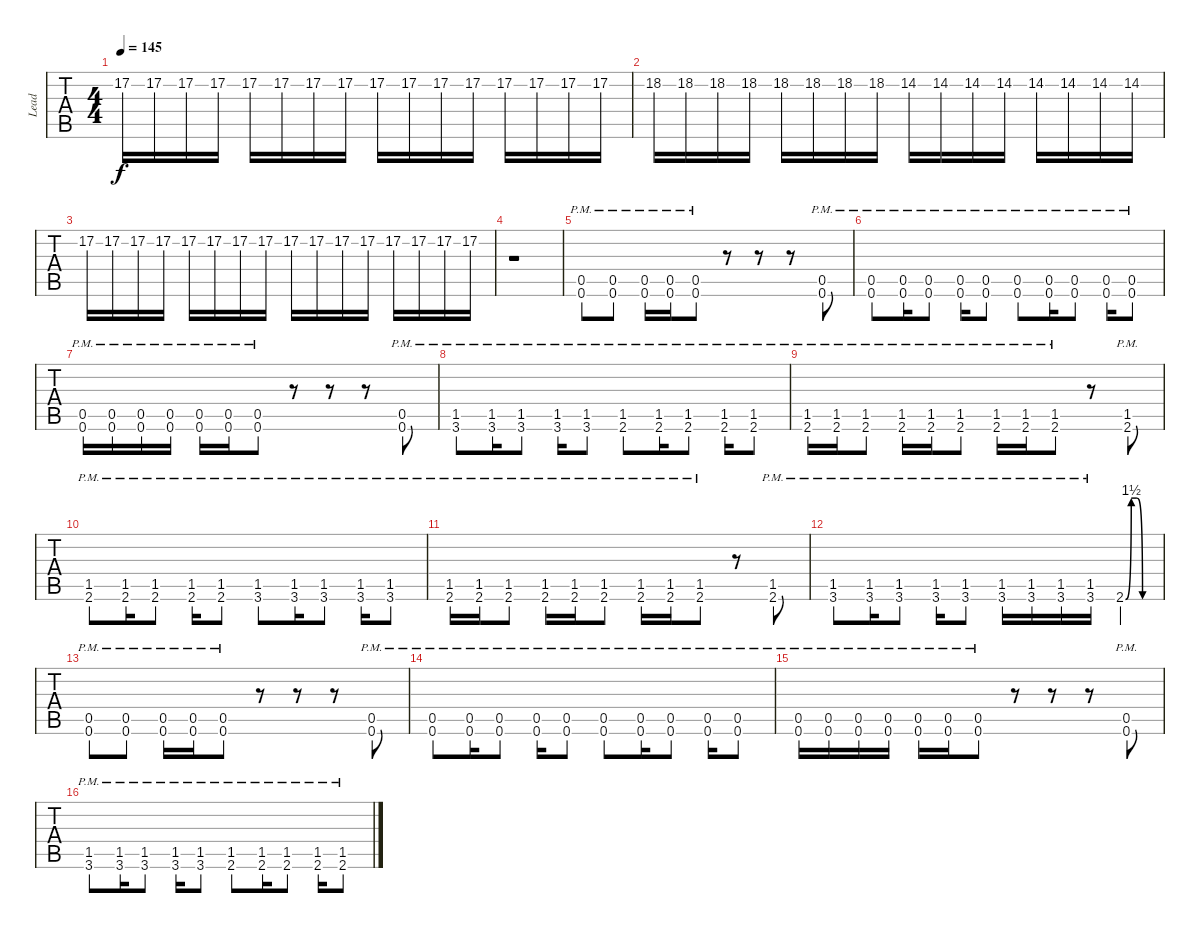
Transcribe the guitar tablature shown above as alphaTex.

\track ("Lead" "Lead") {instrument distortionguitar}
\staff {tabs}
\tuning (D4 A3 F3 C3 G2 C2) {hide}
\ts (4 4)
\tempo 145
\clef g2
\ks c
17.2.16{dy f} 17.2.16 17.2.16 17.2.16 17.2.16 17.2.16 17.2.16 17.2.16 17.2.16 17.2.16 17.2.16 17.2.16 17.2.16 17.2.16 17.2.16 17.2.16 |
18.2.16 18.2.16 18.2.16 18.2.16 18.2.16 18.2.16 18.2.16 18.2.16 14.2.16 14.2.16 14.2.16 14.2.16 14.2.16 14.2.16 14.2.16 14.2.16 |
17.2.16 17.2.16 17.2.16 17.2.16 17.2.16 17.2.16 17.2.16 17.2.16 17.2.16 17.2.16 17.2.16 17.2.16 17.2.16 17.2.16 17.2.16 17.2.16 |
r.1 |
(0.5{pm} 0.6{pm}).8 (0.5{pm} 0.6{pm}).8 (0.5{pm} 0.6{pm}).16 (0.5{pm} 0.6{pm}).16 (0.5{pm} 0.6{pm}).8 r.8 r.8 r.8 (0.5{pm} 0.6{pm}).8 |
(0.5{pm} 0.6{pm}).8 (0.5{pm} 0.6{pm}).16 (0.5{pm} 0.6{pm}).8 (0.5{pm} 0.6{pm}).16 (0.5{pm} 0.6{pm}).8 (0.5{pm} 0.6{pm}).8 (0.5{pm} 0.6{pm}).16 (0.5{pm} 0.6{pm}).8 (0.5{pm} 0.6{pm}).16 (0.5{pm} 0.6{pm}).8 |
(0.5{pm} 0.6{pm}).16 (0.5{pm} 0.6{pm}).16 (0.5{pm} 0.6{pm}).16 (0.5{pm} 0.6{pm}).16 (0.5{pm} 0.6{pm}).16 (0.5{pm} 0.6{pm}).16 (0.5{pm} 0.6{pm}).8 r.8 r.8 r.8 (0.5{pm} 0.6{pm}).8 |
(1.5{pm} 3.6{pm}).8 (1.5{pm} 3.6{pm}).16 (1.5{pm} 3.6{pm}).8 (1.5{pm} 3.6{pm}).16 (1.5{pm} 3.6{pm}).8 (1.5{pm} 2.6{pm}).8 (1.5{pm} 2.6{pm}).16 (1.5{pm} 2.6{pm}).8 (1.5{pm} 2.6{pm}).16 (1.5{pm} 2.6{pm}).8 |
(1.5{pm} 2.6{pm}).16 (1.5{pm} 2.6{pm}).16 (1.5{pm} 2.6{pm}).8 (1.5{pm} 2.6{pm}).16 (1.5{pm} 2.6{pm}).16 (1.5{pm} 2.6{pm}).8 (1.5{pm} 2.6{pm}).16 (1.5{pm} 2.6{pm}).16 (1.5{pm} 2.6{pm}).8 r.8 (1.5{pm} 2.6{pm}).8 |
(1.5{pm} 2.6{pm}).8 (1.5{pm} 2.6{pm}).16 (1.5{pm} 2.6{pm}).8 (1.5{pm} 2.6{pm}).16 (1.5{pm} 2.6{pm}).8 (1.5{pm} 3.6{pm}).8 (1.5{pm} 3.6{pm}).16 (1.5{pm} 3.6{pm}).8 (1.5{pm} 3.6{pm}).16 (1.5{pm} 3.6{pm}).8 |
(1.5{pm} 2.6{pm}).16 (1.5{pm} 2.6{pm}).16 (1.5{pm} 2.6{pm}).8 (1.5{pm} 2.6{pm}).16 (1.5{pm} 2.6{pm}).16 (1.5{pm} 2.6{pm}).8 (1.5{pm} 2.6{pm}).16 (1.5{pm} 2.6{pm}).16 (1.5{pm} 2.6{pm}).8 r.8 (1.5{pm} 2.6{pm}).8 |
(1.5{pm} 3.6{pm}).8 (1.5{pm} 3.6{pm}).16 (1.5{pm} 3.6{pm}).8 (1.5{pm} 3.6{pm}).16 (1.5{pm} 3.6{pm}).8 (1.5{pm} 3.6{pm}).16 (1.5{pm} 3.6{pm}).16 (1.5{pm} 3.6{pm}).16 (1.5{pm} 3.6{pm}).16 2.6{be (custom 0 0 10 6 20 6 30 0 60 0)}.4 |
(0.5{pm} 0.6{pm}).8 (0.5{pm} 0.6{pm}).8 (0.5{pm} 0.6{pm}).16 (0.5{pm} 0.6{pm}).16 (0.5{pm} 0.6{pm}).8 r.8 r.8 r.8 (0.5{pm} 0.6{pm}).8 |
(0.5{pm} 0.6{pm}).8 (0.5{pm} 0.6{pm}).16 (0.5{pm} 0.6{pm}).8 (0.5{pm} 0.6{pm}).16 (0.5{pm} 0.6{pm}).8 (0.5{pm} 0.6{pm}).8 (0.5{pm} 0.6{pm}).16 (0.5{pm} 0.6{pm}).8 (0.5{pm} 0.6{pm}).16 (0.5{pm} 0.6{pm}).8 |
(0.5{pm} 0.6{pm}).16 (0.5{pm} 0.6{pm}).16 (0.5{pm} 0.6{pm}).16 (0.5{pm} 0.6{pm}).16 (0.5{pm} 0.6{pm}).16 (0.5{pm} 0.6{pm}).16 (0.5{pm} 0.6{pm}).8 r.8 r.8 r.8 (0.5{pm} 0.6{pm}).8 |
(1.5{pm} 3.6{pm}).8 (1.5{pm} 3.6{pm}).16 (1.5{pm} 3.6{pm}).8 (1.5{pm} 3.6{pm}).16 (1.5{pm} 3.6{pm}).8 (1.5{pm} 2.6{pm}).8 (1.5{pm} 2.6{pm}).16 (1.5{pm} 2.6{pm}).8 (1.5{pm} 2.6{pm}).16 (1.5{pm} 2.6{pm}).8
